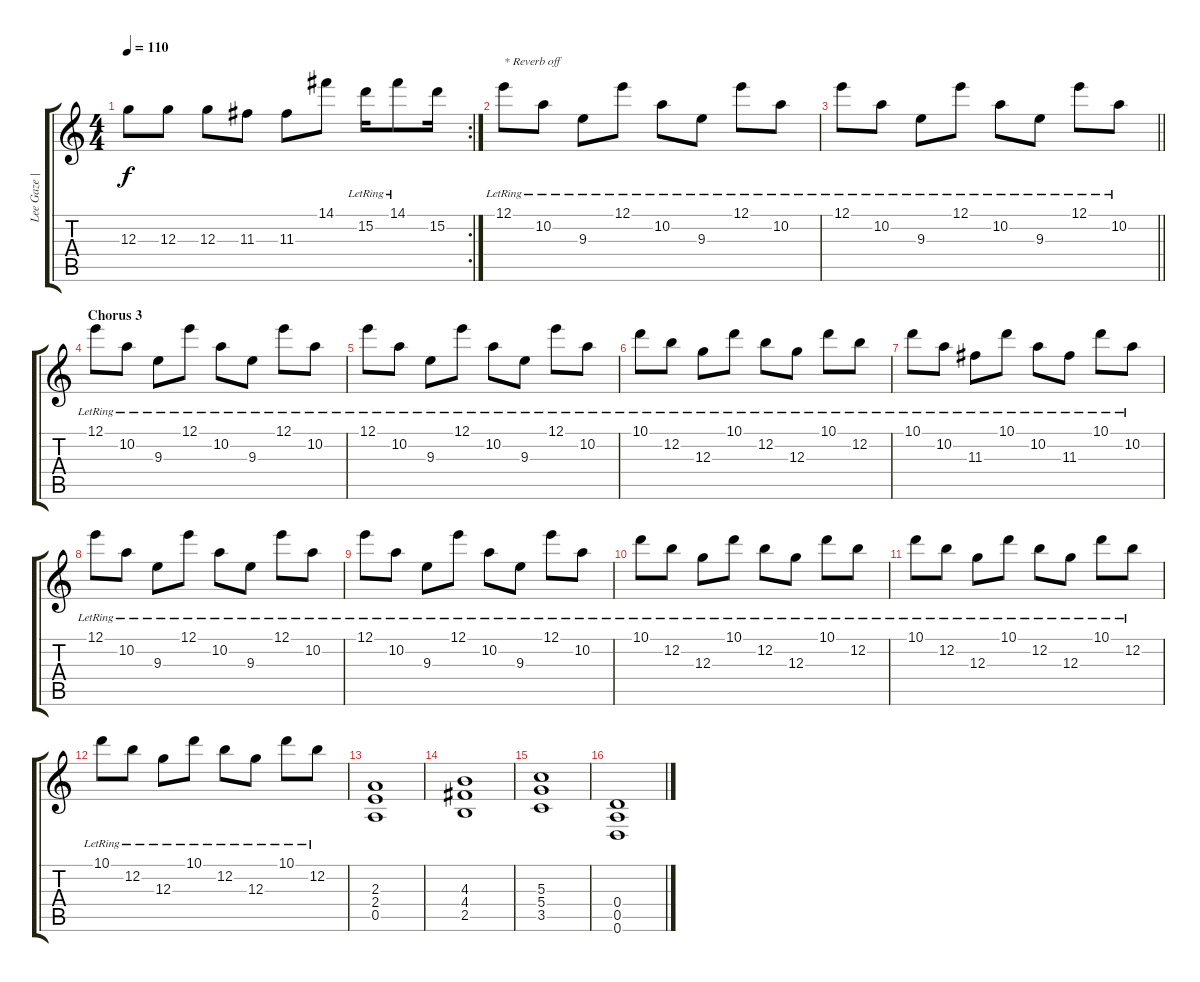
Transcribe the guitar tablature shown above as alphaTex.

\track ("Lee Gaze | Lead " "Lee Gaze |") {instrument distortionguitar}
\staff {score tabs}
\tuning (E4 B3 G3 D3 A2 D2) {hide}
\rc 2
\ts (4 4)
\tempo 110
\clef g2
\ks c
12.3.8{dy f} 12.3.8 12.3.8 11.3.8 11.3.8 14.1.8 15.2{lr}.16 14.1{lr}.8 15.2.16 |
12.1{lr}.8{txt "* Reverb off" balance 8 instrument distortionguitar} 10.2{lr}.8 9.3{lr}.8 12.1{lr}.8 10.2{lr}.8 9.3{lr}.8 12.1{lr}.8 10.2{lr}.8 |
\barLineRight lightlight
12.1{lr}.8 10.2{lr}.8 9.3{lr}.8 12.1{lr}.8 10.2{lr}.8 9.3{lr}.8 12.1{lr}.8 10.2{lr}.8 |
\section ("" "Chorus 3")
12.1{lr}.8 10.2{lr}.8 9.3{lr}.8 12.1{lr}.8 10.2{lr}.8 9.3{lr}.8 12.1{lr}.8 10.2{lr}.8 |
12.1{lr}.8 10.2{lr}.8 9.3{lr}.8 12.1{lr}.8 10.2{lr}.8 9.3{lr}.8 12.1{lr}.8 10.2{lr}.8 |
10.1{lr}.8 12.2{lr}.8 12.3{lr}.8 10.1{lr}.8 12.2{lr}.8 12.3{lr}.8 10.1{lr}.8 12.2{lr}.8 |
10.1{lr}.8 10.2{lr}.8 11.3{lr}.8 10.1{lr}.8 10.2{lr}.8 11.3{lr}.8 10.1{lr}.8 10.2{lr}.8 |
12.1{lr}.8 10.2{lr}.8 9.3{lr}.8 12.1{lr}.8 10.2{lr}.8 9.3{lr}.8 12.1{lr}.8 10.2{lr}.8 |
12.1{lr}.8 10.2{lr}.8 9.3{lr}.8 12.1{lr}.8 10.2{lr}.8 9.3{lr}.8 12.1{lr}.8 10.2{lr}.8 |
10.1{lr}.8 12.2{lr}.8 12.3{lr}.8 10.1{lr}.8 12.2{lr}.8 12.3{lr}.8 10.1{lr}.8 12.2{lr}.8 |
10.1{lr}.8 12.2{lr}.8 12.3{lr}.8 10.1{lr}.8 12.2{lr}.8 12.3{lr}.8 10.1{lr}.8 12.2{lr}.8 |
10.1{lr}.8 12.2{lr}.8 12.3{lr}.8 10.1{lr}.8 12.2{lr}.8 12.3{lr}.8 10.1{lr}.8 12.2{lr}.8 |
(2.3 2.4 0.5).1 |
(4.3 4.4 2.5).1 |
(5.3 5.4 3.5).1 |
(0.4 0.5 0.6).1
